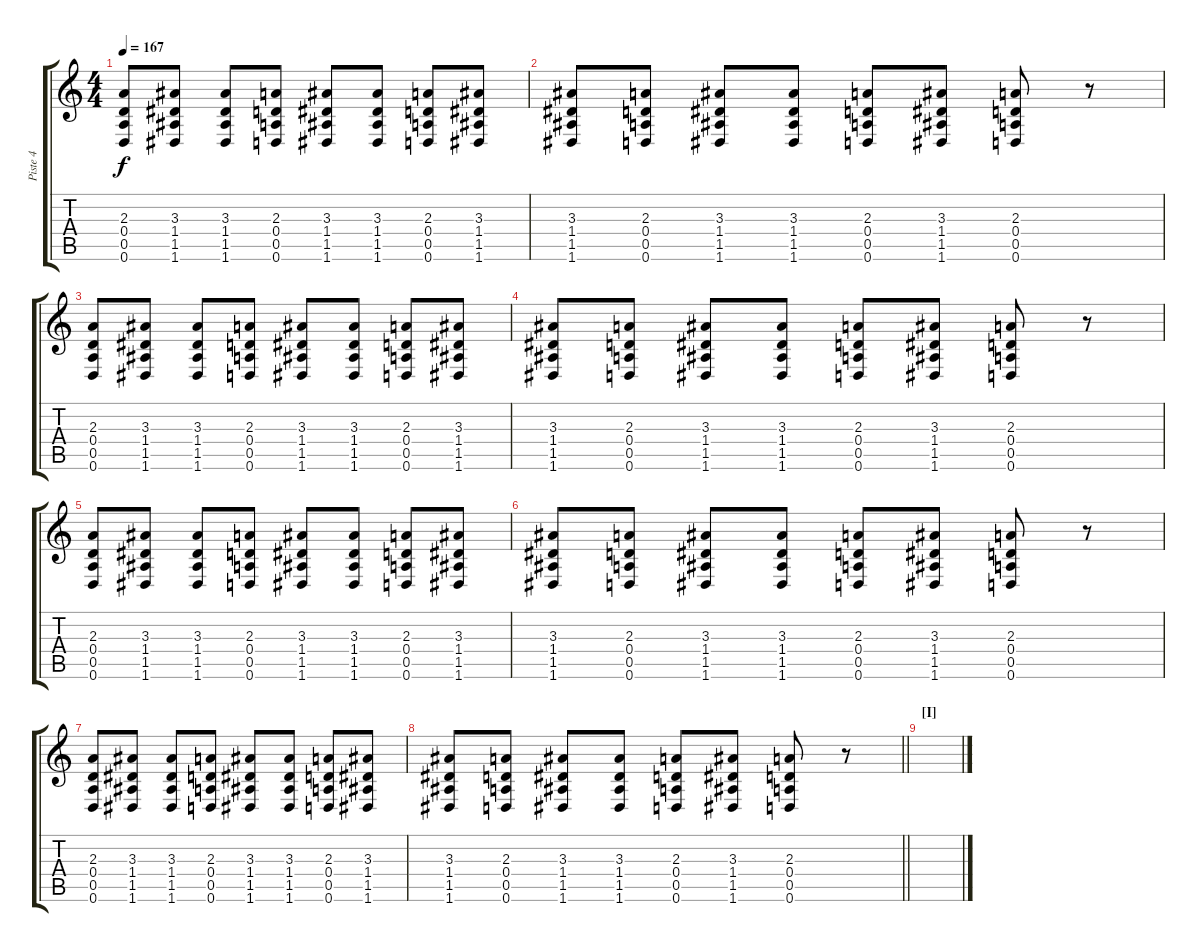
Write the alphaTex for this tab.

\track ("Piste 4" "Piste 4") {instrument distortionguitar}
\staff {score tabs}
\tuning (E4 B3 G3 D3 A2 D2) {hide}
\ts (4 4)
\tempo 167
\clef g2
\ks c
(2.3 0.4 0.5 0.6).8{dy f} (3.3 1.4 1.5 1.6).8 (3.3 1.4 1.5 1.6).8 (2.3 0.4 0.5 0.6).8 (3.3 1.4 1.5 1.6).8 (3.3 1.4 1.5 1.6).8 (2.3 0.4 0.5 0.6).8 (3.3 1.4 1.5 1.6).8 |
(3.3 1.4 1.5 1.6).8 (2.3 0.4 0.5 0.6).8 (3.3 1.4 1.5 1.6).8 (3.3 1.4 1.5 1.6).8 (2.3 0.4 0.5 0.6).8 (3.3 1.4 1.5 1.6).8 (2.3 0.4 0.5 0.6).8 r.8 |
(2.3 0.4 0.5 0.6).8 (3.3 1.4 1.5 1.6).8 (3.3 1.4 1.5 1.6).8 (2.3 0.4 0.5 0.6).8 (3.3 1.4 1.5 1.6).8 (3.3 1.4 1.5 1.6).8 (2.3 0.4 0.5 0.6).8 (3.3 1.4 1.5 1.6).8 |
(3.3 1.4 1.5 1.6).8 (2.3 0.4 0.5 0.6).8 (3.3 1.4 1.5 1.6).8 (3.3 1.4 1.5 1.6).8 (2.3 0.4 0.5 0.6).8 (3.3 1.4 1.5 1.6).8 (2.3 0.4 0.5 0.6).8 r.8 |
(2.3 0.4 0.5 0.6).8 (3.3 1.4 1.5 1.6).8 (3.3 1.4 1.5 1.6).8 (2.3 0.4 0.5 0.6).8 (3.3 1.4 1.5 1.6).8 (3.3 1.4 1.5 1.6).8 (2.3 0.4 0.5 0.6).8 (3.3 1.4 1.5 1.6).8 |
(3.3 1.4 1.5 1.6).8 (2.3 0.4 0.5 0.6).8 (3.3 1.4 1.5 1.6).8 (3.3 1.4 1.5 1.6).8 (2.3 0.4 0.5 0.6).8 (3.3 1.4 1.5 1.6).8 (2.3 0.4 0.5 0.6).8 r.8 |
(2.3 0.4 0.5 0.6).8 (3.3 1.4 1.5 1.6).8 (3.3 1.4 1.5 1.6).8 (2.3 0.4 0.5 0.6).8 (3.3 1.4 1.5 1.6).8 (3.3 1.4 1.5 1.6).8 (2.3 0.4 0.5 0.6).8 (3.3 1.4 1.5 1.6).8 |
\barLineRight lightlight
(3.3 1.4 1.5 1.6).8 (2.3 0.4 0.5 0.6).8 (3.3 1.4 1.5 1.6).8 (3.3 1.4 1.5 1.6).8 (2.3 0.4 0.5 0.6).8 (3.3 1.4 1.5 1.6).8 (2.3 0.4 0.5 0.6).8 r.8 |
\section ("" "[I]")
